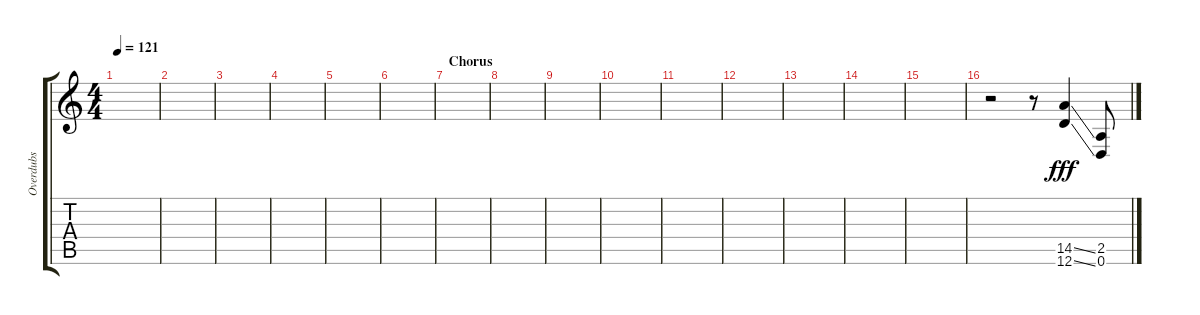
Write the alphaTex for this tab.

\track ("Overdubs" "Overdubs") {instrument electricguitarmuted}
\staff {score tabs}
\tuning (D4 A3 F3 C3 G2 D2) {hide}
\ts (4 4)
\tempo 121
\clef g2
\ks c
|
|
|
|
|
|
\section ("" "Chorus")
|
|
|
|
|
|
|
|
|
r.2{volume 12 instrument electricguitarmuted} r.8 (14.5{ss} 12.6{ss}).4{dy fff} (2.5 0.6).8
